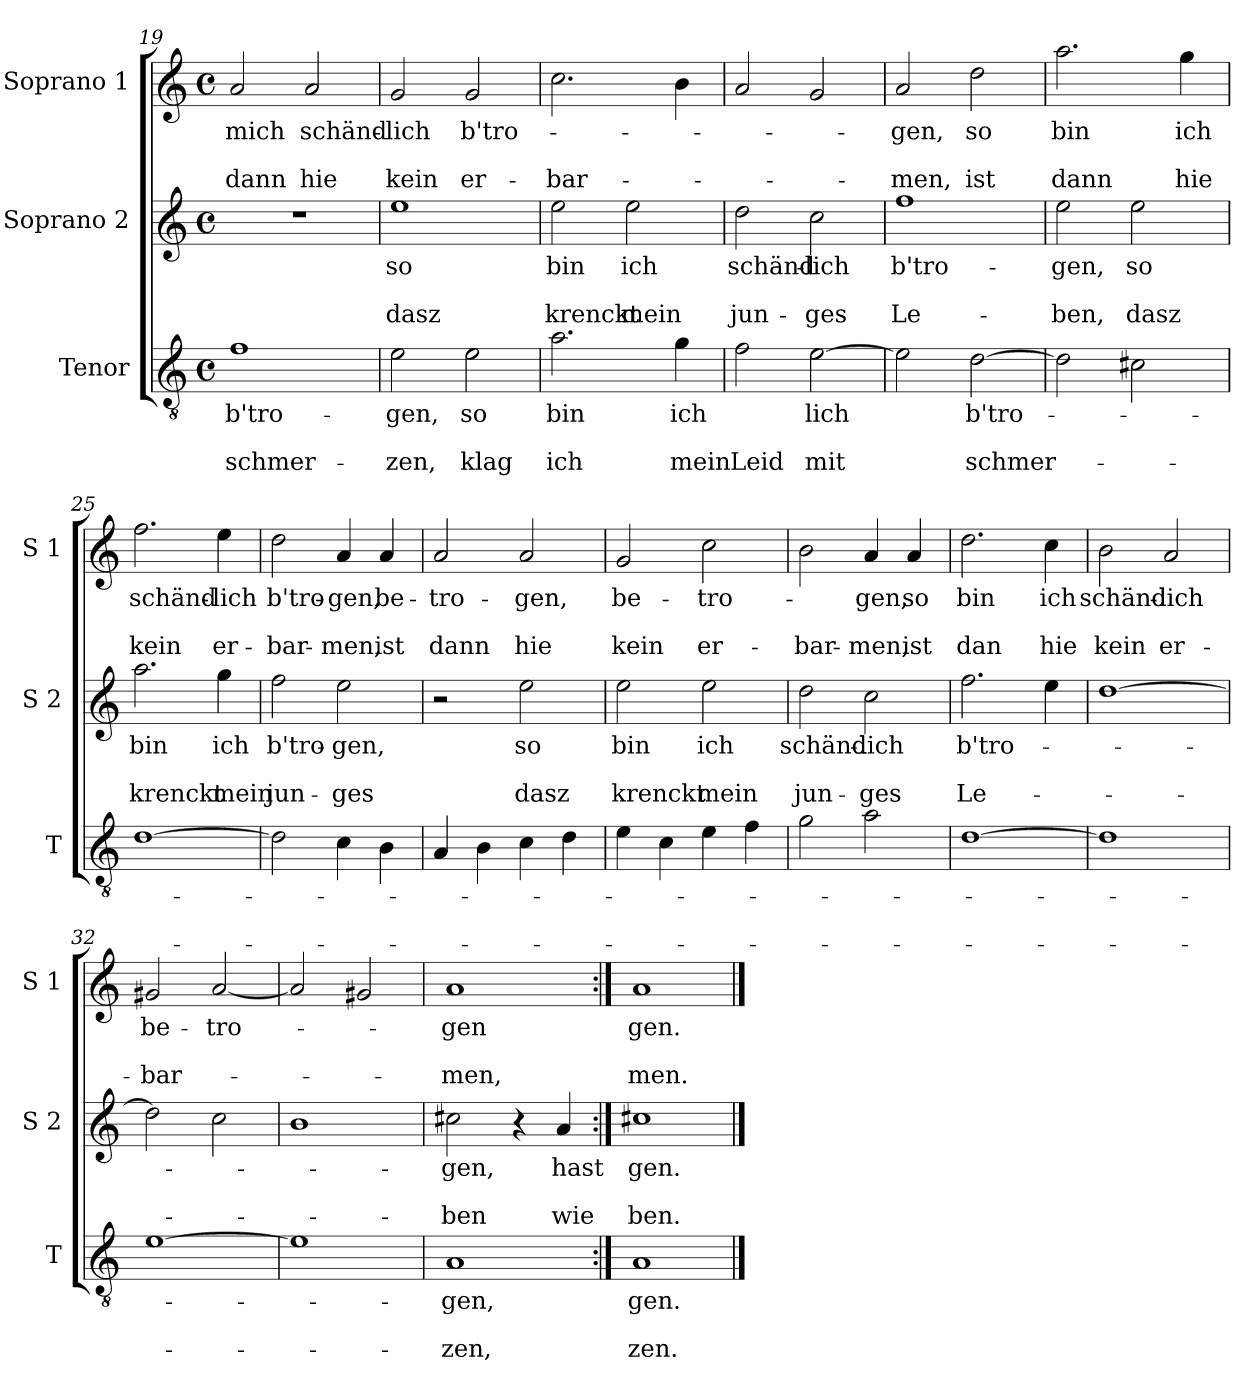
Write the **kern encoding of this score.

**kern	**text	**text	**text	**kern	**text	**text	**text	**kern	**text	**text	**text
*part3	*part3	*part3	*part3	*part2	*part2	*part2	*part2	*part1	*part1	*part1	*part1
*staff3	*staff3	*staff3	*staff3	*staff2	*staff2	*staff2	*staff2	*staff1	*staff1	*staff1	*staff1
*I"Tenor	*	*	*	*I"Soprano 2	*	*	*	*I"Soprano 1	*	*	*
*I'T	*	*	*	*I'S 2	*	*	*	*I'S 1	*	*	*
*clefGv2	*	*	*	*clefG2	*	*	*	*clefG2	*	*	*
*k[]	*	*	*	*k[]	*	*	*	*k[]	*	*	*
*C:	*	*	*	*C:	*	*	*	*C:	*	*	*
*M4/4	*	*	*	*M4/4	*	*	*	*M4/4	*	*	*
*met(c)	*	*	*	*met(c)	*	*	*	*met(c)	*	*	*
=19	=19	=19	=19	=19	=19	=19	=19	=19	=19	=19	=19
!	!LO:LY:b	!	!LO:LY:b	!	!	!	!	!	!LO:LY:b	!	!LO:LY:b
1f	b'tro-	.	schmer-	1r	.	.	.	2a/	mich	.	dann
!	!	!	!	!	!	!	!	!	!LO:LY:b	!	!LO:LY:b
.	.	.	.	.	.	.	.	2a/	schänd-	.	hie
=20	=20	=20	=20	=20	=20	=20	=20	=20	=20	=20	=20
!	!LO:LY:b	!	!LO:LY:b	!	!LO:LY:b	!	!LO:LY:b	!	!LO:LY:b	!	!LO:LY:b
2e\	-gen,	.	-zen,	1ee	so	.	dasz	2g/	-lich	.	kein
!	!LO:LY:b	!	!LO:LY:b	!	!	!	!	!	!LO:LY:b	!	!LO:LY:b
2e\	so	.	klag	.	.	.	.	2g/	b'tro-	.	er-
!!LO:LB:g=z
=21	=21	=21	=21	=21	=21	=21	=21	=21	=21	=21	=21
!	!LO:LY:b	!	!LO:LY:b	!	!LO:LY:b	!	!LO:LY:b	!	!	!	!LO:LY:b
2.a\	bin	.	ich	2ee\	bin	.	krenckt	2.cc\	.	.	-bar-
!	!	!	!	!	!LO:LY:b	!	!LO:LY:b	!	!	!	!
.	.	.	.	2ee\	ich	.	mein	.	.	.	.
!	!LO:LY:b	!	!LO:LY:b	!	!	!	!	!	!	!	!
4g\	ich	.	mein	.	.	.	.	4b\	.	.	.
=22	=22	=22	=22	=22	=22	=22	=22	=22	=22	=22	=22
!	!	!	!LO:LY:b	!	!LO:LY:b	!	!LO:LY:b	!	!	!	!
2f\	.	.	Leid	2dd\	schänd-	.	jun-	2a/	.	.	.
!	!LO:LY:b	!	!LO:LY:b	!	!LO:LY:b	!	!LO:LY:b	!	!	!	!
[2e\	lich	.	mit	2cc\	-lich	.	-ges	2g/	.	.	.
=23	=23	=23	=23	=23	=23	=23	=23	=23	=23	=23	=23
!	!	!	!	!	!LO:LY:b	!	!LO:LY:b	!	!LO:LY:b	!	!LO:LY:b
2e\]	.	.	.	1ff	b'tro-	.	Le-	2a/	-gen,	.	-men,
!	!LO:LY:b	!	!LO:LY:b	!	!	!	!	!	!LO:LY:b	!	!LO:LY:b
[2d\	b'tro-	.	schmer-	.	.	.	.	2dd\	so	.	ist
=24	=24	=24	=24	=24	=24	=24	=24	=24	=24	=24	=24
!	!	!	!	!	!LO:LY:b	!	!LO:LY:b	!	!LO:LY:b	!	!LO:LY:b
2d\]	.	.	.	2ee\	-gen,	.	-ben,	2.aa\	bin	.	dann
!	!	!	!	!	!LO:LY:b	!	!LO:LY:b	!	!	!	!
2c#X\	.	.	.	2ee\	so	.	dasz	.	.	.	.
!	!	!	!	!	!	!	!	!	!LO:LY:b	!	!LO:LY:b
.	.	.	.	.	.	.	.	4gg\	ich	.	hie
=25	=25	=25	=25	=25	=25	=25	=25	=25	=25	=25	=25
!	!	!	!	!	!LO:LY:b	!	!LO:LY:b	!	!LO:LY:b	!	!LO:LY:b
[1d	.	.	.	2.aa\	bin	.	krenckt	2.ff\	schänd-	.	kein
!	!	!	!	!	!LO:LY:b	!	!LO:LY:b	!	!LO:LY:b	!	!LO:LY:b
.	.	.	.	4gg\	ich	.	mein	4ee\	-lich	.	er-
!!LO:PB:g=z
=26	=26	=26	=26	=26	=26	=26	=26	=26	=26	=26	=26
!	!	!	!	!	!LO:LY:b	!	!LO:LY:b	!	!LO:LY:b	!	!LO:LY:b
2d\]	.	.	.	2ff\	b'tro-	.	jun-	2dd\	b'tro-	.	-bar-
!	!	!	!	!	!LO:LY:b	!	!LO:LY:b	!	!LO:LY:b	!	!LO:LY:b
4c\	.	.	.	2ee\	-gen,	.	-ges	4a/	-gen,	.	-men,
!	!	!	!	!	!	!	!	!	!LO:LY:b	!	!LO:LY:b
4B\	.	.	.	.	.	.	.	4a/	be-	.	ist
=27	=27	=27	=27	=27	=27	=27	=27	=27	=27	=27	=27
!	!	!	!	!	!	!	!	!	!LO:LY:b	!	!LO:LY:b
4A/	.	.	.	2r	.	.	.	2a/	-tro-	.	dann
4B\	.	.	.	.	.	.	.	.	.	.	.
!	!	!	!	!	!LO:LY:b	!	!LO:LY:b	!	!LO:LY:b	!	!LO:LY:b
4c\	.	.	.	2ee\	so	.	dasz	2a/	-gen,	.	hie
4d\	.	.	.	.	.	.	.	.	.	.	.
=28	=28	=28	=28	=28	=28	=28	=28	=28	=28	=28	=28
!	!	!	!	!	!LO:LY:b	!	!LO:LY:b	!	!LO:LY:b	!	!LO:LY:b
4e\	.	.	.	2ee\	bin	.	krenckt	2g/	be-	.	kein
4c\	.	.	.	.	.	.	.	.	.	.	.
!	!	!	!	!	!LO:LY:b	!	!LO:LY:b	!	!LO:LY:b	!	!LO:LY:b
4e\	.	.	.	2ee\	ich	.	mein	2cc\	-tro-	.	er-
4f\	.	.	.	.	.	.	.	.	.	.	.
=29	=29	=29	=29	=29	=29	=29	=29	=29	=29	=29	=29
!	!	!	!	!	!LO:LY:b	!	!LO:LY:b	!	!	!	!LO:LY:b
2g\	.	.	.	2dd\	schänd-	.	jun-	2b\	.	.	-bar-
!	!	!	!	!	!LO:LY:b	!	!LO:LY:b	!	!LO:LY:b	!	!LO:LY:b
2a\	.	.	.	2cc\	-lich	.	-ges	4a/	-gen,	.	-men,
!	!	!	!	!	!	!	!	!	!LO:LY:b	!	!LO:LY:b
.	.	.	.	.	.	.	.	4a/	so	.	ist
=30	=30	=30	=30	=30	=30	=30	=30	=30	=30	=30	=30
!	!	!	!	!	!LO:LY:b	!	!LO:LY:b	!	!LO:LY:b	!	!LO:LY:b
[1d	.	.	.	2.ff\	b'tro-	.	Le-	2.dd\	bin	.	dan
!	!	!	!	!	!	!	!	!	!LO:LY:b	!	!LO:LY:b
.	.	.	.	4ee\	.	.	.	4cc\	ich	.	hie
!!LO:LB:g=z
=31	=31	=31	=31	=31	=31	=31	=31	=31	=31	=31	=31
!	!	!	!	!	!	!	!	!	!LO:LY:b	!	!LO:LY:b
1d]	.	.	.	[1dd	.	.	.	2b\	schänd-	.	kein
!	!	!	!	!	!	!	!	!	!LO:LY:b	!	!LO:LY:b
.	.	.	.	.	.	.	.	2a/	-lich	.	er-
=32	=32	=32	=32	=32	=32	=32	=32	=32	=32	=32	=32
!	!	!	!	!	!	!	!	!	!LO:LY:b	!	!LO:LY:b
[1e	.	.	.	2dd\]	.	.	.	2g#X/	be-	.	-bar-
!	!	!	!	!	!	!	!	!	!LO:LY:b	!	!
.	.	.	.	2cc\	.	.	.	[2a/	-tro-	.	.
=33	=33	=33	=33	=33	=33	=33	=33	=33	=33	=33	=33
1e]	.	.	.	1b	.	.	.	2a/]	.	.	.
.	.	.	.	.	.	.	.	2g#X/	.	.	.
=34	=34	=34	=34	=34	=34	=34	=34	=34	=34	=34	=34
!	!LO:LY:b	!	!LO:LY:b	!	!LO:LY:b	!	!LO:LY:b	!	!LO:LY:b	!	!LO:LY:b
1A	-gen,	.	-zen,	2cc#X\	-gen,	.	-ben	1a	-gen	.	-men,
.	.	.	.	4r	.	.	.	.	.	.	.
!	!	!	!	!	!LO:LY:b	!	!LO:LY:b	!	!	!	!
.	.	.	.	4a/	hast	.	wie	.	.	.	.
=35:|!	=35:|!	=35:|!	=35:|!	=35:|!	=35:|!	=35:|!	=35:|!	=35:|!	=35:|!	=35:|!	=35:|!
!	!LO:LY:b	!	!LO:LY:b	!	!LO:LY:b	!	!LO:LY:b	!	!LO:LY:b	!	!LO:LY:b
1A	gen.	.	zen.	1cc#X	gen.	.	ben.	1a	gen.	.	men.
==	==	==	==	==	==	==	==	==	==	==	==
*-	*-	*-	*-	*-	*-	*-	*-	*-	*-	*-	*-
